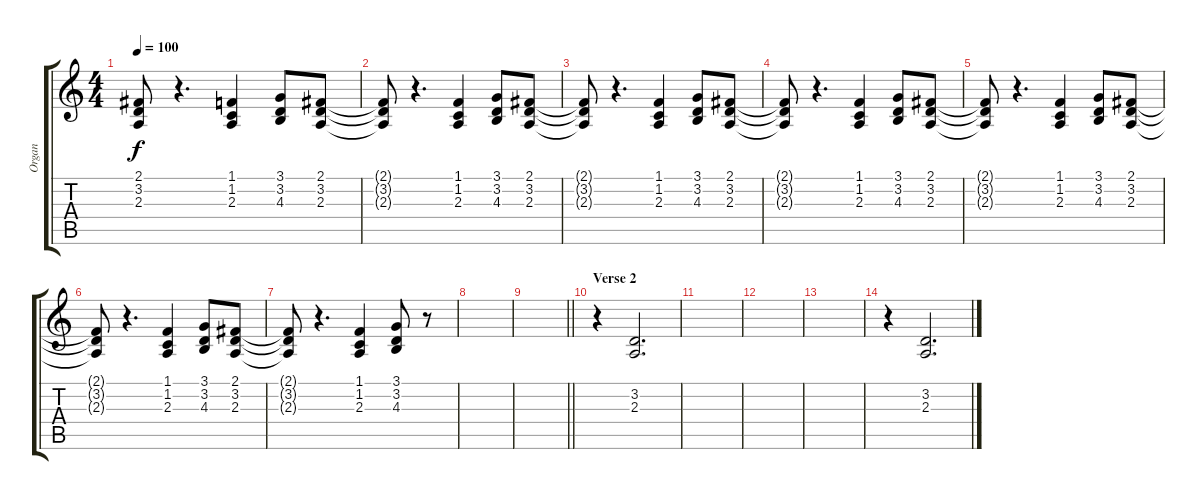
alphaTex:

\track ("Organ" "Organ") {instrument drawbarorgan}
\staff {score tabs}
\tuning (E4 B3 G3 D3 A2 E2) {hide}
\ts (4 4)
\tempo 100
\clef g2
\ks c
(2.1{t} 3.2{t} 2.3{t}).8{dy f} r.4{d} (1.1 1.2 2.3).4 (3.1 3.2 4.3).8 (2.1 3.2 2.3).8 |
(2.1{t} 3.2{t} 2.3{t}).8 r.4{d} (1.1 1.2 2.3).4 (3.1 3.2 4.3).8 (2.1 3.2 2.3).8 |
(2.1{t} 3.2{t} 2.3{t}).8 r.4{d} (1.1 1.2 2.3).4 (3.1 3.2 4.3).8 (2.1 3.2 2.3).8 |
(2.1{t} 3.2{t} 2.3{t}).8 r.4{d} (1.1 1.2 2.3).4 (3.1 3.2 4.3).8 (2.1 3.2 2.3).8 |
(2.1{t} 3.2{t} 2.3{t}).8 r.4{d} (1.1 1.2 2.3).4 (3.1 3.2 4.3).8 (2.1 3.2 2.3).8 |
(2.1{t} 3.2{t} 2.3{t}).8 r.4{d} (1.1 1.2 2.3).4 (3.1 3.2 4.3).8 (2.1 3.2 2.3).8 |
(2.1{t} 3.2{t} 2.3{t}).8 r.4{d} (1.1 1.2 2.3).4 (3.1 3.2 4.3).8 r.8 |
|
\barLineRight lightlight
|
\section ("" "Verse 2")
r.4 (3.2 2.3).2{d} |
|
|
|
r.4 (3.2 2.3).2{d}
